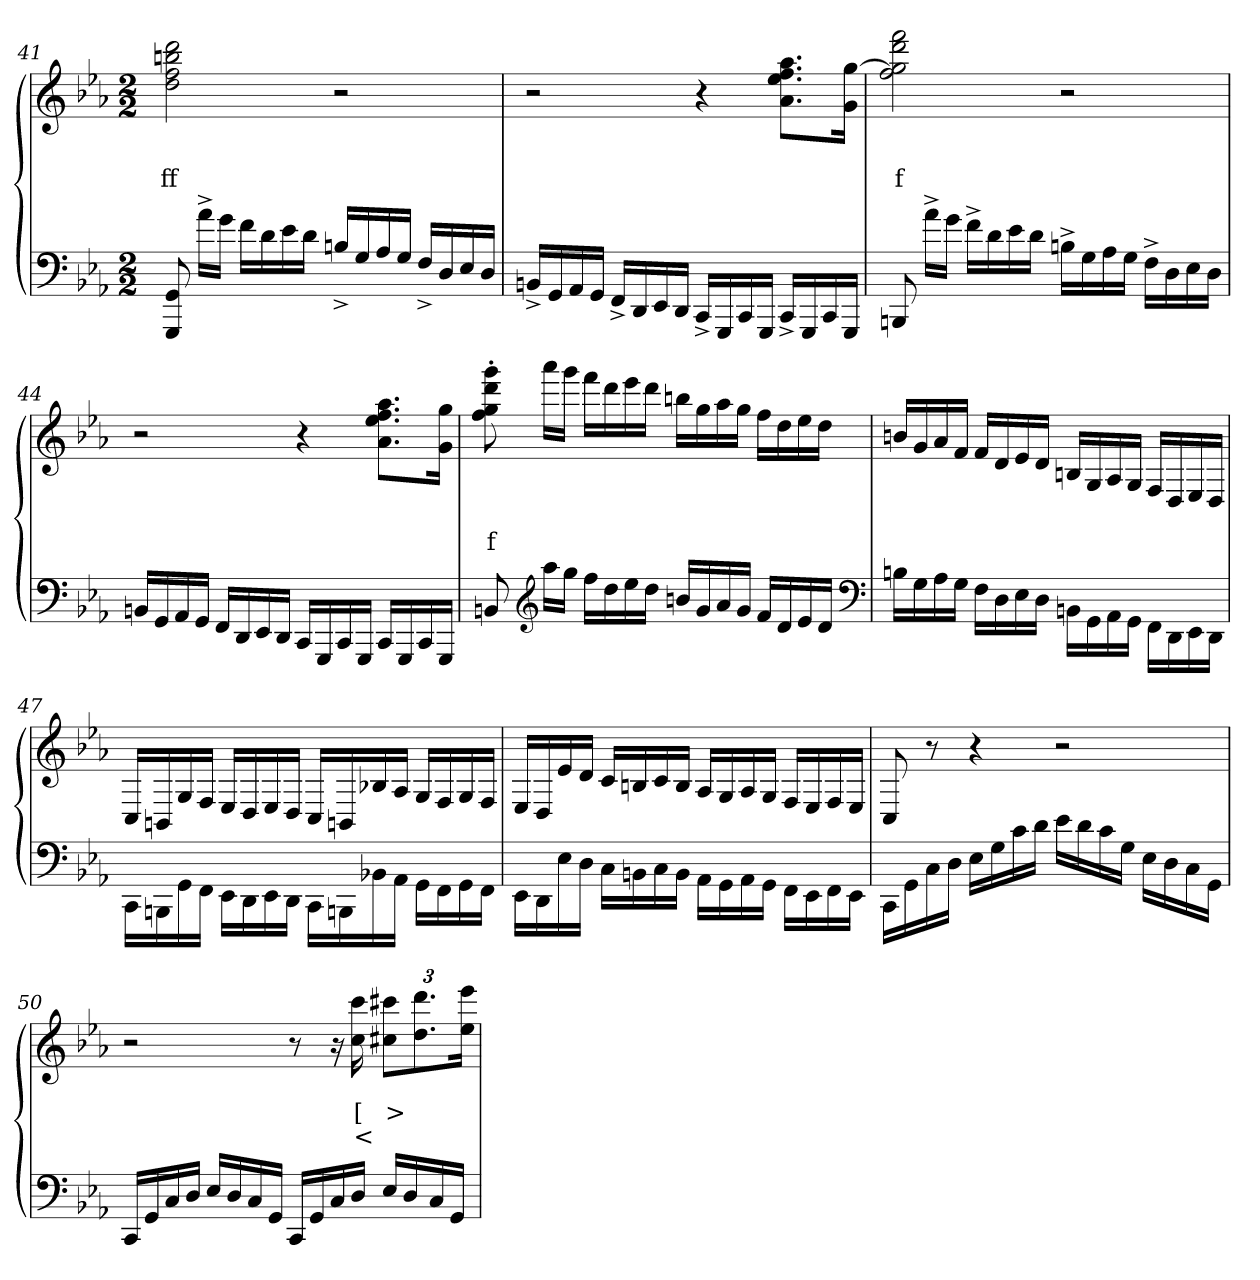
**kern	**kern	**text	**text	**text
*part2	*part1	*part1	*part1	*part1
*staff2	*staff1	*staff1	*staff1	*staff1
*clefF4	*clefG2	*	*	*
*k[b-e-a-]	*k[b-e-a-]	*	*	*
*M2/2	*M2/2	*	*	*
=41	=41	=41	=41	=41
8GG 8GGG	2ddd 2bbn 2ff 2dd	.	ff	.
16a-^>LL	.	.	.	.
16gJJ	.	.	.	.
16fLL	.	.	.	.
16d	.	.	.	.
16e-	.	.	.	.
16dJJ	.	.	.	.
16Bn^>/LL	2r	.	.	.
16G	.	.	.	.
16A-	.	.	.	.
16GJJ	.	.	.	.
16F^>/LL	.	.	.	.
16D	.	.	.	.
16E-	.	.	.	.
16DJJ	.	.	.	.
=42	=42	=42	=42	=42
16BBn^>LL	2r	.	.	.
16GG	.	.	.	.
16AA-	.	.	.	.
16GGJJ	.	.	.	.
16FF^>LL	.	.	.	.
16DD	.	.	.	.
16EE-	.	.	.	.
16DDJJ	.	.	.	.
16CC^>LL	4r	.	.	.
16GGG	.	.	.	.
16CC	.	.	.	.
16GGGJJ	.	.	.	.
16CC^>LL	8.aa- 8.ff 8.ee- 8.a-L	.	.	.
16GGG	.	.	.	.
16CC	.	.	.	.
16GGGJJ	[16gg 16gJk	.	.	.
=43	=43	=43	=43	=43
8BBBn	2fff 2ddd 2gg] 2ff	.	f	.
16a-^>LL	.	.	.	.
16gJJ	.	.	.	.
16f^>LL	.	.	.	.
16d	.	.	.	.
16e-	.	.	.	.
16dJJ	.	.	.	.
16Bn^>LL	2r	.	.	.
16G	.	.	.	.
16A-	.	.	.	.
16GJJ	.	.	.	.
16F^>LL	.	.	.	.
16D	.	.	.	.
16E-	.	.	.	.
16DJJ	.	.	.	.
=44	=44	=44	=44	=44
16BBnLL	2r	.	.	.
16GG	.	.	.	.
16AA-	.	.	.	.
16GGJJ	.	.	.	.
16FFLL	.	.	.	.
16DD	.	.	.	.
16EE-	.	.	.	.
16DDJJ	.	.	.	.
16CCLL	4r	.	.	.
16GGG	.	.	.	.
16CC	.	.	.	.
16GGGJJ	.	.	.	.
16CCLL	8.aa- 8.ff 8.ee- 8.a-L	.	.	.
16GGG	.	.	.	.
16CC	.	.	.	.
16GGGJJ	16gg 16gJk	.	.	.
=45	=45	=45	=45	=45
8BBn	8ggg'> 8ddd'> 8gg'> 8ff'>	.	f	.
*clefG2	*	*	*	*
16aa-LL	16aaa-LL	.	.	.
16ggJJ	16gggJJ	.	.	.
16ffLL	16fffLL	.	.	.
16dd	16ddd	.	.	.
16ee-	16eee-	.	.	.
16ddJJ	16dddJJ	.	.	.
16bnLL	16bbnLL	.	.	.
16g	16gg	.	.	.
16a-	16aa-	.	.	.
16gJJ	16ggJJ	.	.	.
16fLL	16ffLL	.	.	.
16d	16dd	.	.	.
16e-	16ee-	.	.	.
16dJJ	16ddJJ	.	.	.
*clefF4	*	*	*	*
=46	=46	=46	=46	=46
16BnLL	16bnLL	.	.	.
16G	16g	.	.	.
16A-	16a-	.	.	.
16GJJ	16fJJ	.	.	.
16FLL	16fLL	.	.	.
16D	16d	.	.	.
16E-	16e-	.	.	.
16DJJ	16dJJ	.	.	.
16BBn\LL	16BLL	.	.	.
16GG	16G	.	.	.
16AA-	16A-	.	.	.
16GGJJ	16GJJ	.	.	.
16FF\LL	16FLL	.	.	.
16DD	16D	.	.	.
16EE-	16E-	.	.	.
16DDJJ	16DJJ	.	.	.
=47	=47	=47	=47	=47
16CC\LL	16CLL	.	.	.
16BBBn	16BBn	.	.	.
16GG	16G	.	.	.
16FFJJ	16FJJ	.	.	.
16EE-LL	16E-LL	.	.	.
16DD\	16D	.	.	.
16EE-	16E-	.	.	.
16DDJJ	16DJJ	.	.	.
16CCLL	16CLL	.	.	.
16BBBn\	16BBn	.	.	.
16BB-X	16B-X	.	.	.
16AA-JJ	16A-JJ	.	.	.
16GG\LL	16GLL	.	.	.
16FF	16F	.	.	.
16GG	16G	.	.	.
16FFJJ	16FJJ	.	.	.
=48	=48	=48	=48	=48
16EE-LL	16E-LL	.	.	.
16DD\	16D	.	.	.
16E-	16e-	.	.	.
16DJJ	16dJJ	.	.	.
16C\LL	16cLL	.	.	.
16BBn	16Bn	.	.	.
16C	16c	.	.	.
16BBJJ	16BJJ	.	.	.
16AA-\LL	16A-LL	.	.	.
16GG	16G	.	.	.
16AA-	16A-	.	.	.
16GGJJ	16GJJ	.	.	.
16FF\LL	16FLL	.	.	.
16EE-	16E-	.	.	.
16FF	16F	.	.	.
16EE-JJ	16E-JJ	.	.	.
=49	=49	=49	=49	=49
16CC\LL	8C	.	.	.
16GG	.	.	.	.
16C	8r	.	.	.
16DJJ	.	.	.	.
16E-\LL	4r	.	.	.
16G	.	.	.	.
16c	.	.	.	.
16dJJ	.	.	.	.
16e-LL	2r	.	.	.
16d	.	.	.	.
16c	.	.	.	.
16GJJ	.	.	.	.
16E-\LL	.	.	.	.
16D	.	.	.	.
16C	.	.	.	.
16GGJJ	.	.	.	.
=50	=50	=50	=50	=50
16CCLL	2r	.	.	.
16GG	.	.	.	.
16C	.	.	.	.
16DJJ	.	.	.	.
16E-LL	.	.	.	.
16D	.	.	.	.
16C	.	.	.	.
16GGJJ	.	.	.	.
16CCLL	8r	.	.	.
16GG	.	.	.	.
16C	16r	.	.	.
16DJJ	16ccc 16cc	.	[	<
16E-LL	12ccc#X 12cc#XL	.	>	.
16D	.	.	.	.
.	12.ddd 12.dd	.	.	.
16C	.	.	.	.
16GGJJ	.	.	.	.
.	24eee- 24ee-Jk	.	.	.
=	=	=	=	=
*-	*-	*-	*-	*-
